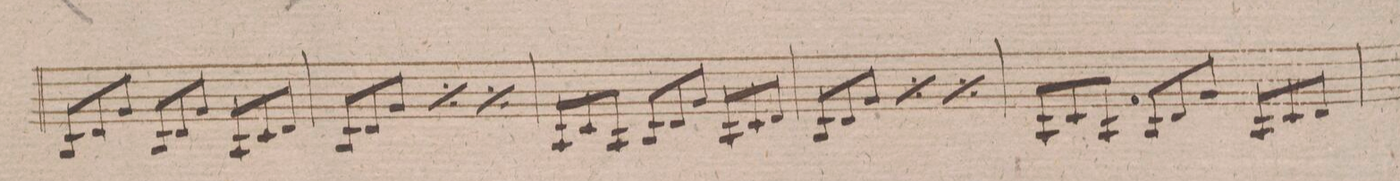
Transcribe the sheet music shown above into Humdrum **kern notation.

**kern	**dynam
*I"Violino 2do	*
*clefG2	*
*k[f#]	*
*met(c)	*
*M3/4	*
12B/L	.
12d/	.
12g/J	.
12B/L	.
12d/	.
12g/J	.
12A/L	.
12B/	.
12d/J	.
=136	=136
12B/L	.
12d/	.
12g/J	.
*rep	*
12B/L	.
12d/	.
12g/J	.
*Xrep	*
*rep	*
12B/L	.
12d/	.
12g/J	.
*Xrep	*
=137	=137
12A/L	.
12c/	.
12A/J	.
12B/L	.
12d/	.
12g/J	.
12A/L	.
12c/	.
12d/J	.
=138	=138
12B/L	.
12d/	.
12g/J	.
*rep	*
12B/L	.
12d/	.
12g/J	.
*Xrep	*
*rep	*
12B/L	.
12d/	.
12g/J	.
*Xrep	*
=139	=139
12A/L	.
12c/	.
12A/J	.
12B/L	.
12d/	.
12g/J	.
12A/L	.
12c/	.
12d/J	.
=140	=140
*-	*-
